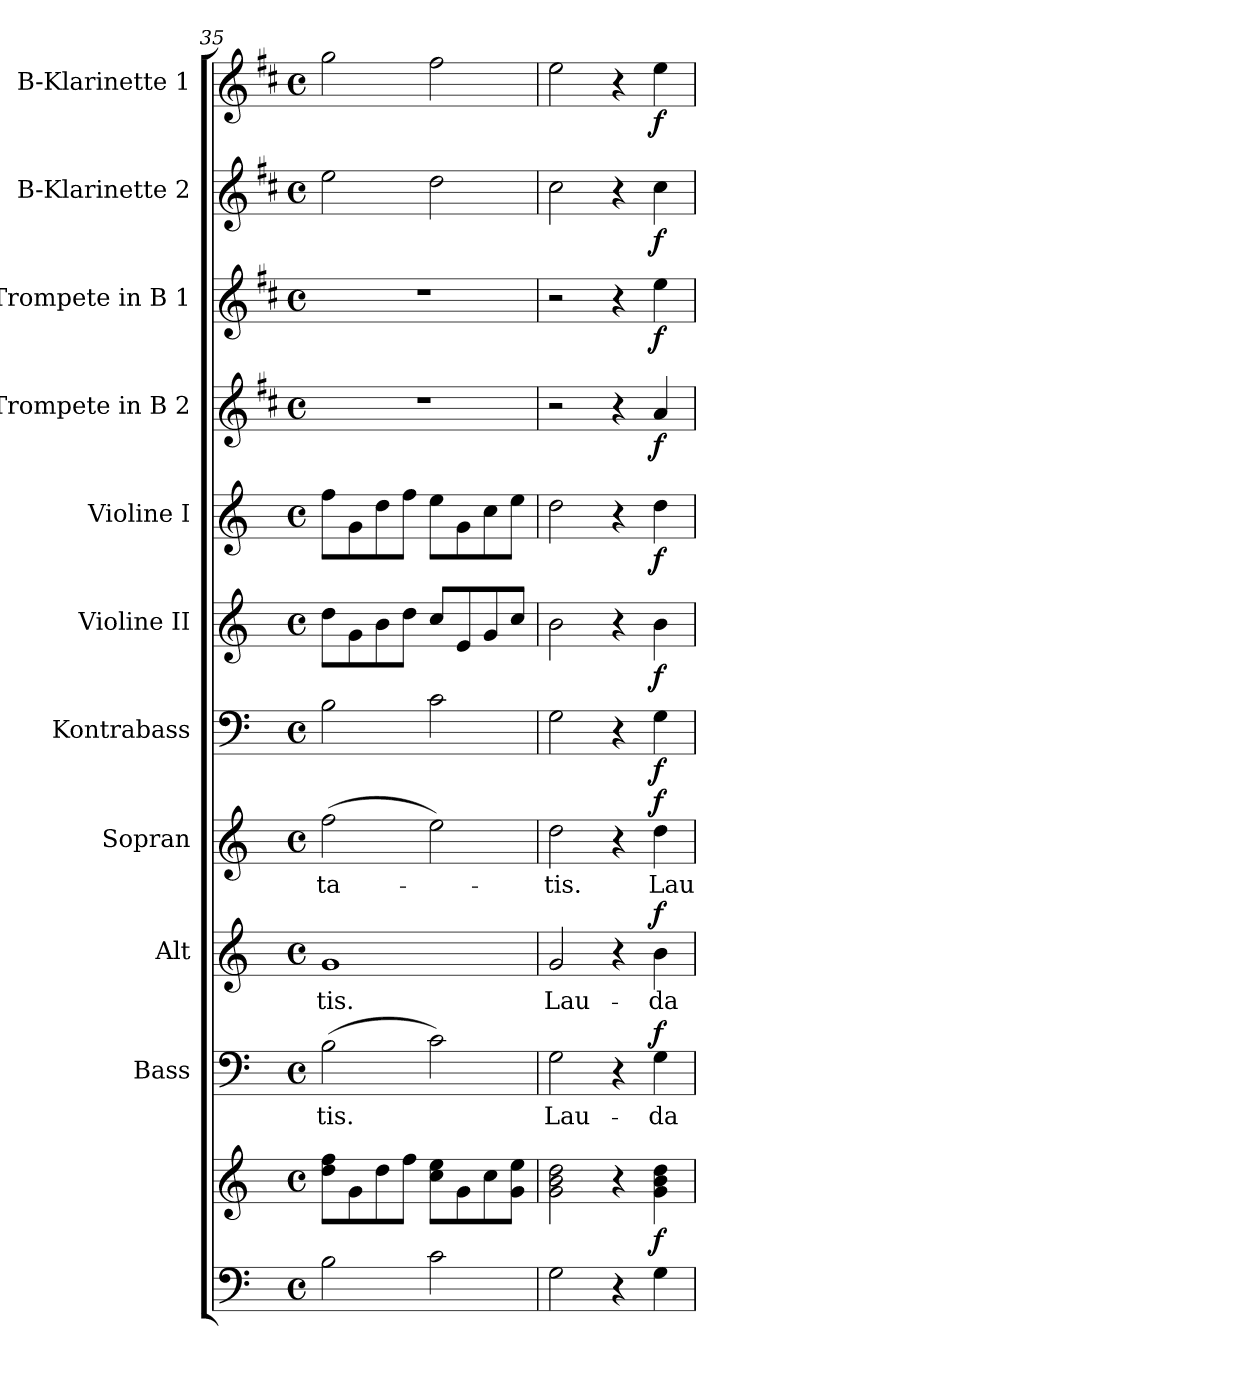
**kern	**kern	**dynam	**kern	**text	**dynam	**kern	**text	**dynam	**kern	**text	**dynam	**kern	**dynam	**kern	**dynam	**kern	**dynam	**kern	**dynam	**kern	**dynam	**kern	**dynam	**kern	**dynam
*part11	*part11	*part11	*part10	*part10	*part10	*part9	*part9	*part9	*part8	*part8	*part8	*part7	*part7	*part6	*part6	*part5	*part5	*part4	*part4	*part3	*part3	*part2	*part2	*part1	*part1
*staff12	*staff11	*staff11/12	*staff10	*staff10	*staff10	*staff9	*staff9	*staff9	*staff8	*staff8	*staff8	*staff7	*staff7	*staff6	*staff6	*staff5	*staff5	*staff4	*staff4	*staff3	*staff3	*staff2	*staff2	*staff1	*staff1
*	*	*	*I"Bass	*	*	*I"Alt	*	*	*I"Sopran	*	*	*I"Kontrabass	*	*I"Violine II	*	*I"Violine I	*	*I"Trompete in B 2	*	*I"Trompete in B 1	*	*I"B-Klarinette 2	*	*I"B-Klarinette 1	*
*	*	*	*I'B.	*	*	*I'A.	*	*	*I'S.	*	*	*I'Kb.	*	*I'Vl. II	*	*I'Vl. I	*	*I'Tr. 2	*	*I'Tr. 1	*	*I'B Kl. 2	*	*I'B Kl. 1	*
*clefF4	*clefG2	*	*clefF4	*	*	*clefG2	*	*	*clefG2	*	*	*clefF4	*	*clefG2	*	*clefG2	*	*clefG2	*	*clefG2	*	*clefG2	*	*clefG2	*
*	*	*	*	*	*	*	*	*	*	*	*	*ITrd7c12	*	*	*	*	*	*ITrd1c2	*	*ITrd1c2	*	*ITrd1c2	*	*ITrd1c2	*
*k[]	*k[]	*	*k[]	*	*	*k[]	*	*	*k[]	*	*	*k[]	*	*k[]	*	*k[]	*	*k[]	*	*k[]	*	*k[]	*	*k[]	*
*C:	*C:	*	*C:	*	*	*C:	*	*	*C:	*	*	*C:	*	*C:	*	*C:	*	*C:	*	*C:	*	*C:	*	*C:	*
*M4/4	*M4/4	*	*M4/4	*	*	*M4/4	*	*	*M4/4	*	*	*M4/4	*	*M4/4	*	*M4/4	*	*M4/4	*	*M4/4	*	*M4/4	*	*M4/4	*
*met(c)	*met(c)	*	*met(c)	*	*	*met(c)	*	*	*met(c)	*	*	*met(c)	*	*met(c)	*	*met(c)	*	*met(c)	*	*met(c)	*	*met(c)	*	*met(c)	*
=35	=35	=35	=35	=35	=35	=35	=35	=35	=35	=35	=35	=35	=35	=35	=35	=35	=35	=35	=35	=35	=35	=35	=35	=35	=35
!	!	!	!	!LO:LY:b	!	!	!LO:LY:b	!	!	!LO:LY:b	!	!	!	!	!	!	!	!	!	!	!	!	!	!	!
2B\	8dd\ 8ff\L	.	(>2B\	-tis.	.	1g	-tis.	.	(>2ff\	-ta-	.	2BB\	.	8dd\L	.	8ff\L	.	1r	.	1r	.	2dd\	.	2ff\	.
.	8g\	.	.	.	.	.	.	.	.	.	.	.	.	8g\	.	8g\	.	.	.	.	.	.	.	.	.
.	8dd\	.	.	.	.	.	.	.	.	.	.	.	.	8b\	.	8dd\	.	.	.	.	.	.	.	.	.
.	8ff\J	.	.	.	.	.	.	.	.	.	.	.	.	8dd\J	.	8ff\J	.	.	.	.	.	.	.	.	.
2c\	8cc\ 8ee\L	.	2c\)	.	.	.	.	.	2ee\)	.	.	2C\	.	8cc/L	.	8ee\L	.	.	.	.	.	2cc\	.	2ee\	.
.	8g\	.	.	.	.	.	.	.	.	.	.	.	.	8e/	.	8g\	.	.	.	.	.	.	.	.	.
.	8cc\	.	.	.	.	.	.	.	.	.	.	.	.	8g/	.	8cc\	.	.	.	.	.	.	.	.	.
.	8g\ 8ee\J	.	.	.	.	.	.	.	.	.	.	.	.	8cc/J	.	8ee\J	.	.	.	.	.	.	.	.	.
=36	=36	=36	=36	=36	=36	=36	=36	=36	=36	=36	=36	=36	=36	=36	=36	=36	=36	=36	=36	=36	=36	=36	=36	=36	=36
!	!	!	!	!LO:LY:b	!	!	!LO:LY:b	!	!	!LO:LY:b	!	!	!	!	!	!	!	!	!	!	!	!	!	!	!
2G\	2g\ 2b\ 2dd\	.	2G\	Lau-	.	2g/	Lau-	.	2dd\	-tis.	.	2GG\	.	2b\	.	2dd\	.	2r	.	2r	.	2b\	.	2dd\	.
4r	4r	.	4r	.	.	4r	.	.	4r	.	.	4r	.	4r	.	4r	.	4r	.	4r	.	4r	.	4r	.
!	!	!LO:DY:b	!	!LO:LY:b	!LO:DY:a	!	!LO:LY:b	!LO:DY:a	!	!LO:LY:b	!LO:DY:a	!	!LO:DY:b	!	!LO:DY:b	!	!LO:DY:b	!	!LO:DY:b	!	!LO:DY:b	!	!LO:DY:b	!	!LO:DY:b
4G\	4g\ 4b\ 4dd\	f	4G\	-da-	f	4b\	-da-	f	4dd\	Lau-	f	4GG\	f	4b\	f	4dd\	f	4g/	f	4dd\	f	4b\	f	4dd\	f
=	=	=	=	=	=	=	=	=	=	=	=	=	=	=	=	=	=	=	=	=	=	=	=	=	=
*-	*-	*-	*-	*-	*-	*-	*-	*-	*-	*-	*-	*-	*-	*-	*-	*-	*-	*-	*-	*-	*-	*-	*-	*-	*-
